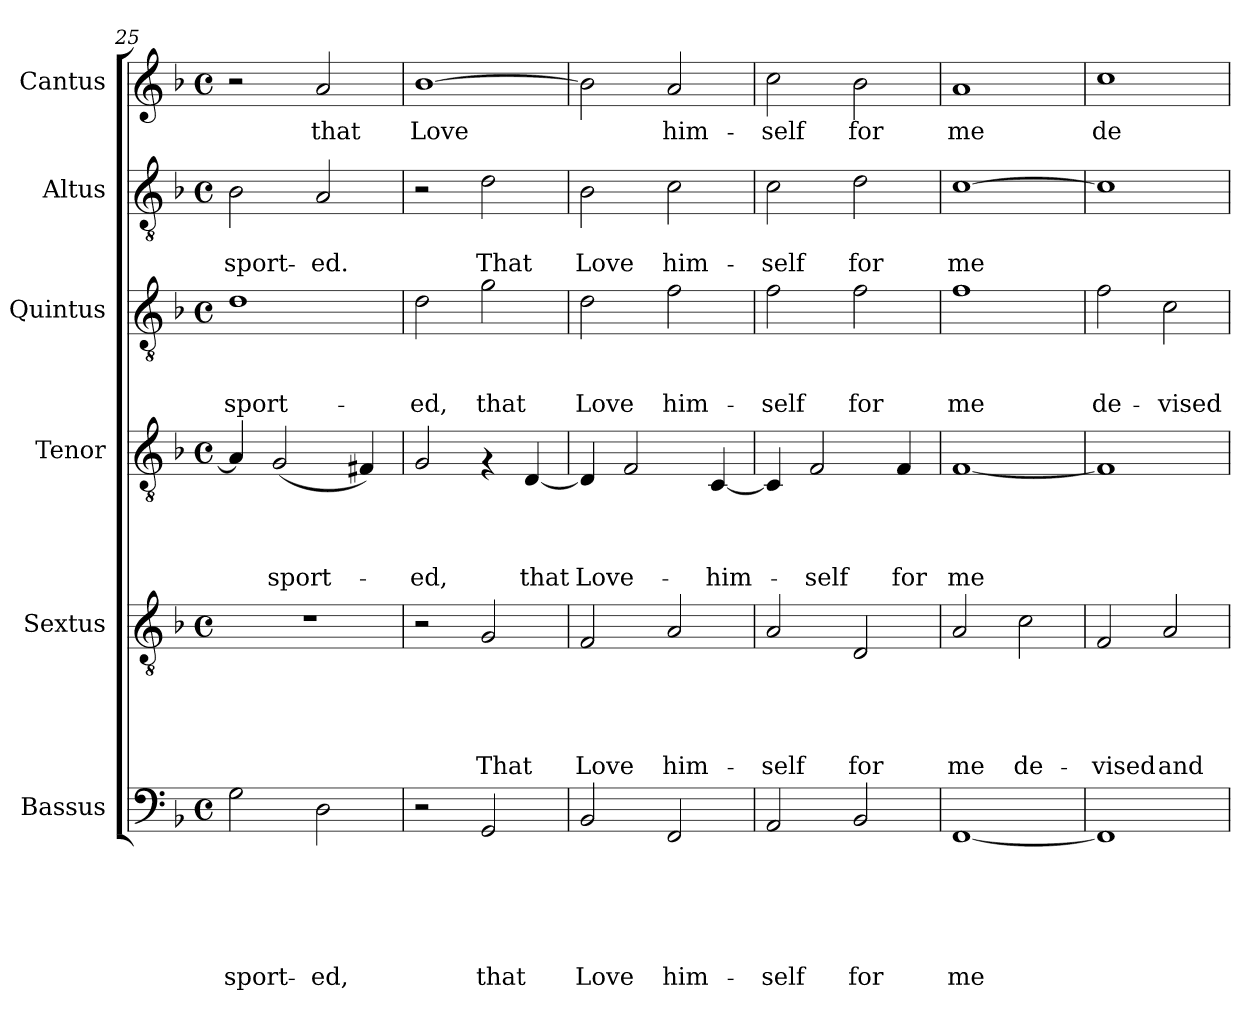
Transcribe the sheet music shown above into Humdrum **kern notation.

**kern	**text	**text	**text	**text	**text	**text	**kern	**text	**text	**text	**text	**text	**kern	**text	**text	**text	**text	**kern	**text	**text	**text	**kern	**text	**text	**kern	**text
*part6	*part6	*part6	*part6	*part6	*part6	*part6	*part5	*part5	*part5	*part5	*part5	*part5	*part4	*part4	*part4	*part4	*part4	*part3	*part3	*part3	*part3	*part2	*part2	*part2	*part1	*part1
*staff6	*staff6	*staff6	*staff6	*staff6	*staff6	*staff6	*staff5	*staff5	*staff5	*staff5	*staff5	*staff5	*staff4	*staff4	*staff4	*staff4	*staff4	*staff3	*staff3	*staff3	*staff3	*staff2	*staff2	*staff2	*staff1	*staff1
*I"Bassus	*	*	*	*	*	*	*I"Sextus	*	*	*	*	*	*I"Tenor	*	*	*	*	*I"Quintus	*	*	*	*I"Altus	*	*	*I"Cantus	*
*clefF4	*	*	*	*	*	*	*clefGv2	*	*	*	*	*	*clefGv2	*	*	*	*	*clefGv2	*	*	*	*clefGv2	*	*	*clefG2	*
*k[b-]	*	*	*	*	*	*	*k[b-]	*	*	*	*	*	*k[b-]	*	*	*	*	*k[b-]	*	*	*	*k[b-]	*	*	*k[b-]	*
*F:	*	*	*	*	*	*	*F:	*	*	*	*	*	*F:	*	*	*	*	*F:	*	*	*	*F:	*	*	*F:	*
*M4/4	*	*	*	*	*	*	*M4/4	*	*	*	*	*	*M4/4	*	*	*	*	*M4/4	*	*	*	*M4/4	*	*	*M4/4	*
*met(c)	*	*	*	*	*	*	*met(c)	*	*	*	*	*	*met(c)	*	*	*	*	*met(c)	*	*	*	*met(c)	*	*	*met(c)	*
=25	=25	=25	=25	=25	=25	=25	=25	=25	=25	=25	=25	=25	=25	=25	=25	=25	=25	=25	=25	=25	=25	=25	=25	=25	=25	=25
!	!	!	!	!	!	!LO:LY:b	!	!	!	!	!	!	!	!	!	!	!	!	!	!	!LO:LY:b	!	!	!LO:LY:b	!	!
2G\	.	.	.	.	.	sport-	1r	.	.	.	.	.	4A/]	.	.	.	.	1d	.	.	sport-	2B-\	.	sport-	2r	.
!	!	!	!	!	!	!	!	!	!	!	!	!	!	!	!	!	!LO:LY:b	!	!	!	!	!	!	!	!	!
.	.	.	.	.	.	.	.	.	.	.	.	.	(<2G/	.	.	.	sport-	.	.	.	.	.	.	.	.	.
!	!	!	!	!	!	!LO:LY:b	!	!	!	!	!	!	!	!	!	!	!	!	!	!	!	!	!	!LO:LY:b	!	!LO:LY:b
2D\	.	.	.	.	.	-ed,	.	.	.	.	.	.	.	.	.	.	.	.	.	.	.	2A/	.	-ed.	2a/	that
.	.	.	.	.	.	.	.	.	.	.	.	.	4F#X/)	.	.	.	.	.	.	.	.	.	.	.	.	.
!!LO:PB:g=z
=26	=26	=26	=26	=26	=26	=26	=26	=26	=26	=26	=26	=26	=26	=26	=26	=26	=26	=26	=26	=26	=26	=26	=26	=26	=26	=26
!	!	!	!	!	!	!	!	!	!	!	!	!	!	!	!	!	!LO:LY:b	!	!	!	!LO:LY:b	!	!	!	!	!LO:LY:b
2r	.	.	.	.	.	.	2r	.	.	.	.	.	2G/	.	.	.	-ed,	2d\	.	.	-ed,	2r	.	.	[>1b-	Love
!	!	!	!	!	!	!LO:LY:b	!	!	!	!	!	!LO:LY:b	!	!	!	!	!	!	!	!	!LO:LY:b	!	!	!LO:LY:b	!	!
2GG/	.	.	.	.	.	that	2G/	.	.	.	.	That	4rF	.	.	.	.	2g\	.	.	that	2d\	.	That	.	.
!	!	!	!	!	!	!	!	!	!	!	!	!	!	!	!	!	!LO:LY:b	!	!	!	!	!	!	!	!	!
.	.	.	.	.	.	.	.	.	.	.	.	.	[<4D/	.	.	.	that	.	.	.	.	.	.	.	.	.
=27	=27	=27	=27	=27	=27	=27	=27	=27	=27	=27	=27	=27	=27	=27	=27	=27	=27	=27	=27	=27	=27	=27	=27	=27	=27	=27
!	!	!	!	!	!	!LO:LY:b	!	!	!	!	!	!LO:LY:b	!	!	!	!	!LO:LY:b	!	!	!	!LO:LY:b	!	!	!LO:LY:b	!	!
2BB-/	.	.	.	.	.	Love	2F/	.	.	.	.	Love	4D/]	.	.	.	Love-	2d\	.	.	Love	2B-\	.	Love	2b-\]	.
.	.	.	.	.	.	.	.	.	.	.	.	.	2F/	.	.	.	.	.	.	.	.	.	.	.	.	.
!	!	!	!	!	!	!LO:LY:b	!	!	!	!	!	!LO:LY:b	!	!	!	!	!	!	!	!	!LO:LY:b	!	!	!LO:LY:b	!	!LO:LY:b
2FF/	.	.	.	.	.	him-	2A/	.	.	.	.	him-	.	.	.	.	.	2f\	.	.	him-	2c\	.	him-	2a/	him-
!	!	!	!	!	!	!	!	!	!	!	!	!	!	!	!	!	!LO:LY:b	!	!	!	!	!	!	!	!	!
.	.	.	.	.	.	.	.	.	.	.	.	.	[<4C/	.	.	.	-him-	.	.	.	.	.	.	.	.	.
=28	=28	=28	=28	=28	=28	=28	=28	=28	=28	=28	=28	=28	=28	=28	=28	=28	=28	=28	=28	=28	=28	=28	=28	=28	=28	=28
!	!	!	!	!	!	!LO:LY:b	!	!	!	!	!	!LO:LY:b	!	!	!	!	!	!	!	!	!LO:LY:b	!	!	!LO:LY:b	!	!LO:LY:b
2AA/	.	.	.	.	.	-self	2A/	.	.	.	.	-self	4C/]	.	.	.	.	2f\	.	.	-self	2c\	.	-self	2cc\	-self
!	!	!	!	!	!	!	!	!	!	!	!	!	!	!	!	!	!LO:LY:b	!	!	!	!	!	!	!	!	!
.	.	.	.	.	.	.	.	.	.	.	.	.	2F/	.	.	.	-self	.	.	.	.	.	.	.	.	.
!	!	!	!	!	!	!LO:LY:b	!	!	!	!	!	!LO:LY:b	!	!	!	!	!	!	!	!	!LO:LY:b	!	!	!LO:LY:b	!	!LO:LY:b
2BB-/	.	.	.	.	.	for	2D/	.	.	.	.	for	.	.	.	.	.	2f\	.	.	for	2d\	.	for	2b-\	for
!	!	!	!	!	!	!	!	!	!	!	!	!	!	!	!	!	!LO:LY:b	!	!	!	!	!	!	!	!	!
.	.	.	.	.	.	.	.	.	.	.	.	.	4F/	.	.	.	for	.	.	.	.	.	.	.	.	.
=29	=29	=29	=29	=29	=29	=29	=29	=29	=29	=29	=29	=29	=29	=29	=29	=29	=29	=29	=29	=29	=29	=29	=29	=29	=29	=29
!	!	!	!	!	!	!LO:LY:b	!	!	!	!	!	!LO:LY:b	!	!	!	!	!LO:LY:b	!	!	!	!LO:LY:b	!	!	!LO:LY:b	!	!LO:LY:b
[<1FF	.	.	.	.	.	me	2A/	.	.	.	.	me	[<1F	.	.	.	me	1f	.	.	me	[>1c	.	me	1a	me
!	!	!	!	!	!	!	!	!	!	!	!	!LO:LY:b	!	!	!	!	!	!	!	!	!	!	!	!	!	!
.	.	.	.	.	.	.	2c\	.	.	.	.	de-	.	.	.	.	.	.	.	.	.	.	.	.	.	.
=30	=30	=30	=30	=30	=30	=30	=30	=30	=30	=30	=30	=30	=30	=30	=30	=30	=30	=30	=30	=30	=30	=30	=30	=30	=30	=30
!	!	!	!	!	!	!	!	!	!	!	!	!LO:LY:b	!	!	!	!	!	!	!	!	!LO:LY:b	!	!	!	!	!LO:LY:b
1FF]	.	.	.	.	.	.	2F/	.	.	.	.	-vised	1F]	.	.	.	.	2f\	.	.	de-	1c]	.	.	1cc	de-
!	!	!	!	!	!	!	!	!	!	!	!	!LO:LY:b	!	!	!	!	!	!	!	!	!LO:LY:b	!	!	!	!	!
.	.	.	.	.	.	.	2A/	.	.	.	.	and	.	.	.	.	.	2c\	.	.	-vised	.	.	.	.	.
=	=	=	=	=	=	=	=	=	=	=	=	=	=	=	=	=	=	=	=	=	=	=	=	=	=	=
*-	*-	*-	*-	*-	*-	*-	*-	*-	*-	*-	*-	*-	*-	*-	*-	*-	*-	*-	*-	*-	*-	*-	*-	*-	*-	*-
